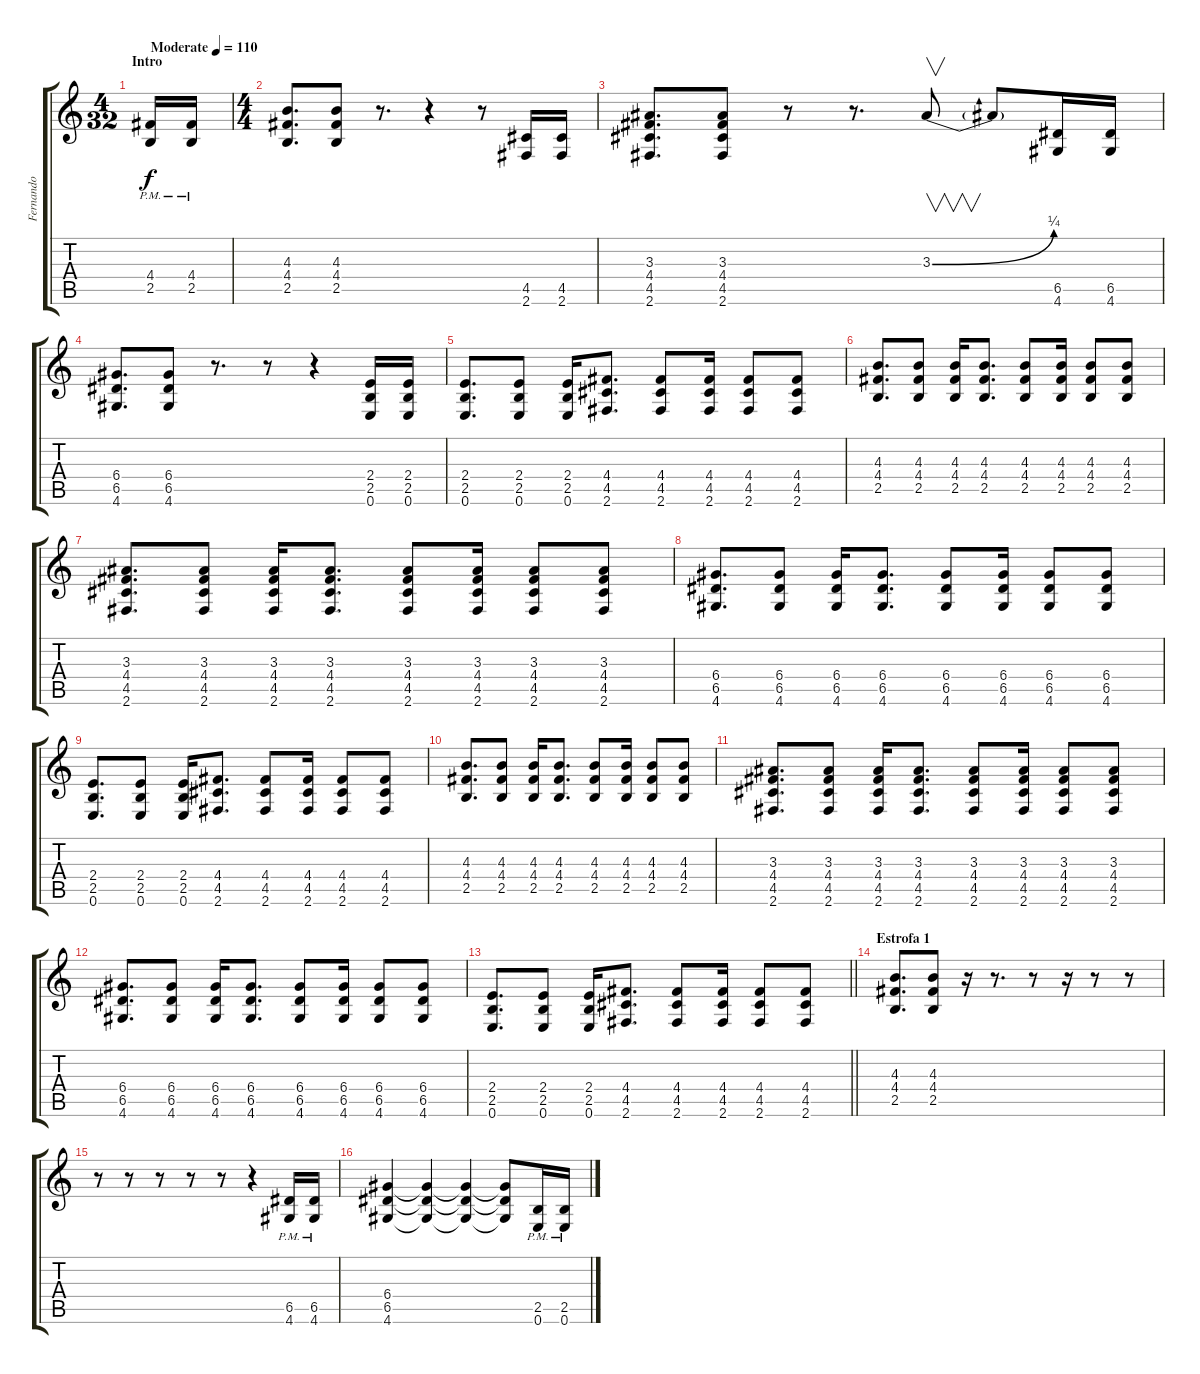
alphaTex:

\track ("Fernando" "Fernando") {instrument overdrivenguitar}
\staff {score tabs}
\tuning (E4 B3 G3 D3 A2 E2) {hide}
\ts (4 32)
\section ("" "Intro")
\tempo (110 "Moderate")
\clef g2
\ks c
(4.4{pm} 2.5).16{dy f instrument overdrivenguitar} (4.4{pm} 2.5).16 |
\ts (4 4)
(4.3 4.4 2.5).8{d} (4.3 4.4 2.5).8 r.8{d} r.4 r.8 (4.5 2.6).16 (4.5 2.6).16 |
(3.3 4.4 4.5 2.6).8{d} (3.3 4.4 4.5 2.6).8 r.8 r.8{d} 3.3{be (bend 0 0 60 1)}.8{v} 3.3{t}.8 (6.5 4.6).16 (6.5 4.6).16 |
(6.4 6.5 4.6).8{d} (6.4 6.5 4.6).8 r.8{d} r.8 r.4 (2.4 2.5 0.6).16 (2.4 2.5 0.6).16 |
(2.4 2.5 0.6).8{d} (2.4 2.5 0.6).8 (2.4 2.5 0.6).16 (4.4 4.5 2.6).8{d} (4.4 4.5 2.6).8 (4.4 4.5 2.6).16 (4.4 4.5 2.6).8 (4.4 4.5 2.6).8 |
(4.3 4.4 2.5).8{d} (4.3 4.4 2.5).8 (4.3 4.4 2.5).16 (4.3 4.4 2.5).8{d} (4.3 4.4 2.5).8 (4.3 4.4 2.5).16 (4.3 4.4 2.5).8 (4.3 4.4 2.5).8 |
(3.3 4.4 4.5 2.6).8{d} (3.3 4.4 4.5 2.6).8 (3.3 4.4 4.5 2.6).16 (3.3 4.4 4.5 2.6).8{d} (3.3 4.4 4.5 2.6).8 (3.3 4.4 4.5 2.6).16 (3.3 4.4 4.5 2.6).8 (3.3 4.4 4.5 2.6).8 |
(6.4 6.5 4.6).8{d} (6.4 6.5 4.6).8 (6.4 6.5 4.6).16 (6.4 6.5 4.6).8{d} (6.4 6.5 4.6).8 (6.4 6.5 4.6).16 (6.4 6.5 4.6).8 (6.4 6.5 4.6).8 |
(2.4 2.5 0.6).8{d} (2.4 2.5 0.6).8 (2.4 2.5 0.6).16 (4.4 4.5 2.6).8{d} (4.4 4.5 2.6).8 (4.4 4.5 2.6).16 (4.4 4.5 2.6).8 (4.4 4.5 2.6).8 |
(4.3 4.4 2.5).8{d} (4.3 4.4 2.5).8 (4.3 4.4 2.5).16 (4.3 4.4 2.5).8{d} (4.3 4.4 2.5).8 (4.3 4.4 2.5).16 (4.3 4.4 2.5).8 (4.3 4.4 2.5).8 |
(3.3 4.4 4.5 2.6).8{d} (3.3 4.4 4.5 2.6).8 (3.3 4.4 4.5 2.6).16 (3.3 4.4 4.5 2.6).8{d} (3.3 4.4 4.5 2.6).8 (3.3 4.4 4.5 2.6).16 (3.3 4.4 4.5 2.6).8 (3.3 4.4 4.5 2.6).8 |
(6.4 6.5 4.6).8{d} (6.4 6.5 4.6).8 (6.4 6.5 4.6).16 (6.4 6.5 4.6).8{d} (6.4 6.5 4.6).8 (6.4 6.5 4.6).16 (6.4 6.5 4.6).8 (6.4 6.5 4.6).8 |
\barLineRight lightlight
(2.4 2.5 0.6).8{d} (2.4 2.5 0.6).8 (2.4 2.5 0.6).16 (4.4 4.5 2.6).8{d} (4.4 4.5 2.6).8 (4.4 4.5 2.6).16 (4.4 4.5 2.6).8 (4.4 4.5 2.6).8 |
\section ("" "Estrofa 1")
(4.3 4.4 2.5).8{d} (4.3 4.4 2.5).8 r.16 r.8{d} r.8 r.16 r.8 r.8 |
r.8 r.8 r.8 r.8 r.8 r.4 (6.5{pm} 4.6{pm}).16 (6.5{pm} 4.6{pm}).16 |
(6.4 6.5 4.6).4 (6.4{t} 6.5{t} 4.6{t}).4 (6.4{t} 6.5{t} 4.6{t}).4 (6.4{t} 6.5{t} 4.6{t}).8 (2.5{pm} 0.6{pm}).16 (2.5{pm} 0.6{pm}).16
